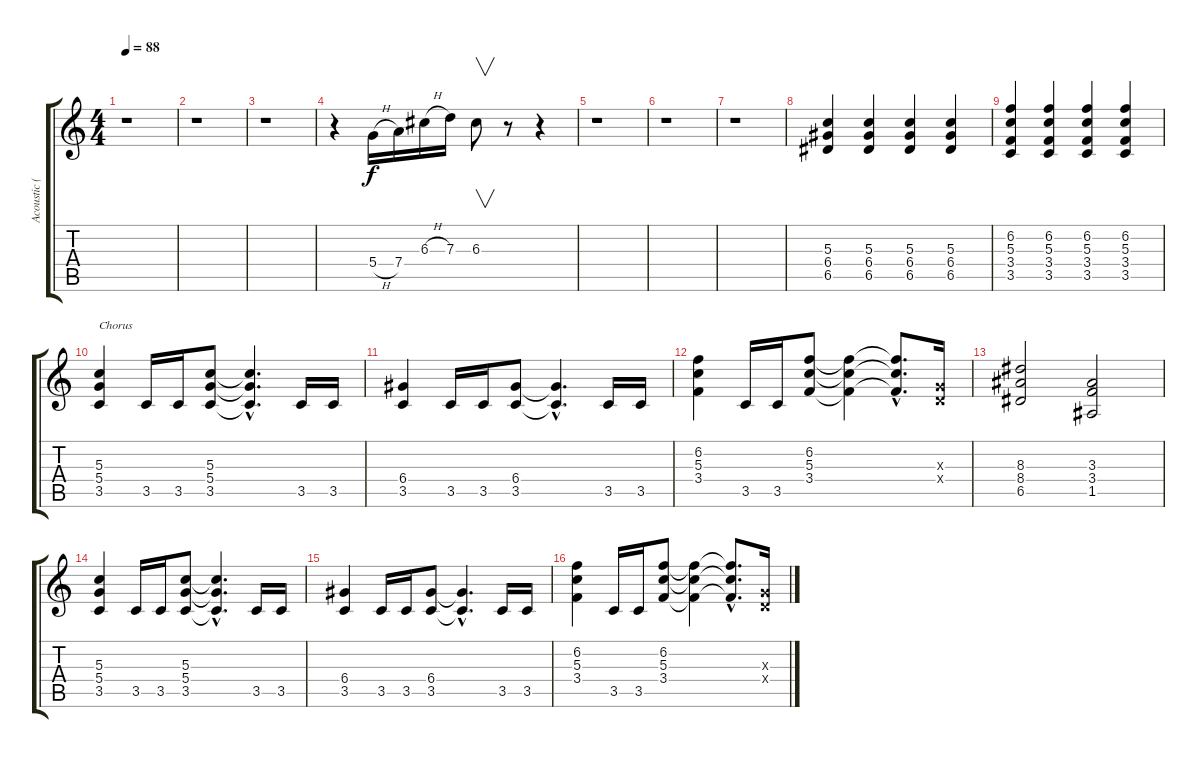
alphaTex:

\track ("Acoustic (Intro) / Rhythm / Lead" "Acoustic (") {instrument acousticguitarsteel}
\staff {score tabs}
\tuning (E4 B3 G3 D3 A2 D2) {hide}
\ts (4 4)
\tempo 88
\clef g2
\ks c
r.1{dy f} |
r.1 |
r.1 |
r.4 5.4{h}.16 7.4.16 6.3{h}.16 7.3.16 6.3.8{v} r.8 r.4 |
r.1 |
r.1 |
r.1 |
(5.3 6.4 6.5).4 (5.3 6.4 6.5).4 (5.3 6.4 6.5).4 (5.3 6.4 6.5).4 |
(6.2 5.3 3.4 3.5).4 (6.2 5.3 3.4 3.5).4 (6.2 5.3 3.4 3.5).4 (6.2 5.3 3.4 3.5).4 |
(5.3 5.4 3.5).4{txt "Chorus"} 3.5.16 3.5.16 (5.3 5.4 3.5).8 (5.3{hac t} 5.4{hac t} 3.5{hac t}).4{d} 3.5.16 3.5.16 |
(6.4 3.5).4 3.5.16 3.5.16 (6.4 3.5).8 (6.4{hac t} 3.5{hac t}).4{d} 3.5.16 3.5.16 |
(6.2 5.3 3.4).4 3.5.16 3.5.16 (6.2 5.3 3.4).8 (6.2{t} 5.3{t} 3.4{t}).4 (6.2{hac t} 5.3{hac t} 3.4{hac t}).8{d} (0.3{x} 0.4{x}).16 |
(8.3 8.4 6.5).2 (3.3 3.4 1.5).2 |
(5.3 5.4 3.5).4 3.5.16 3.5.16 (5.3 5.4 3.5).8 (5.3{hac t} 5.4{hac t} 3.5{hac t}).4{d} 3.5.16 3.5.16 |
(6.4 3.5).4 3.5.16 3.5.16 (6.4 3.5).8 (6.4{hac t} 3.5{hac t}).4{d} 3.5.16 3.5.16 |
(6.2 5.3 3.4).4 3.5.16 3.5.16 (6.2 5.3 3.4).8 (6.2{t} 5.3{t} 3.4{t}).4 (6.2{hac t} 5.3{hac t} 3.4{hac t}).8{d} (0.3{x} 0.4{x}).16
